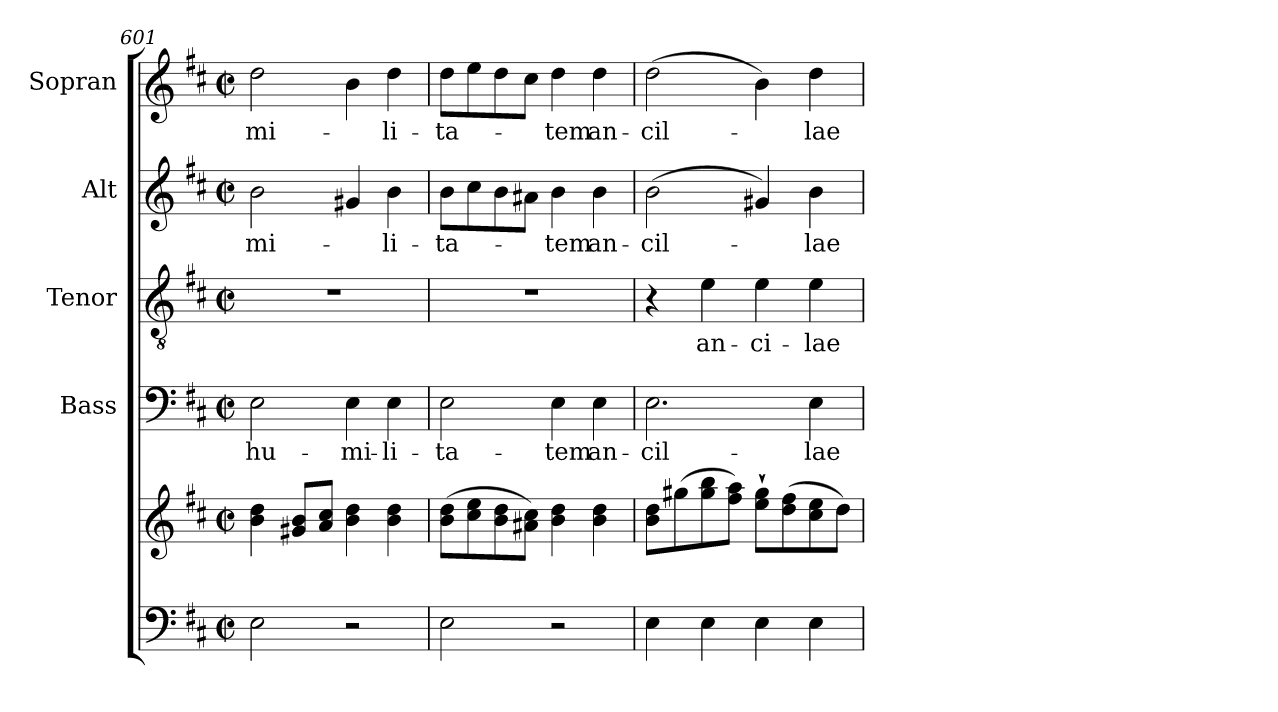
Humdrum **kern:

**kern	**kern	**kern	**text	**kern	**text	**kern	**text	**kern	**text
*part5	*part5	*part4	*part4	*part3	*part3	*part2	*part2	*part1	*part1
*staff6	*staff5	*staff4	*staff4	*staff3	*staff3	*staff2	*staff2	*staff1	*staff1
*	*	*I"Bass	*	*I"Tenor	*	*I"Alt	*	*I"Sopran	*
*	*	*I'B.	*	*I'T.	*	*I'A.	*	*I'S.	*
*clefF4	*clefG2	*clefF4	*	*clefGv2	*	*clefG2	*	*clefG2	*
*k[f#c#]	*k[f#c#]	*k[f#c#]	*	*k[f#c#]	*	*k[f#c#]	*	*k[f#c#]	*
*D:	*D:	*D:	*	*D:	*	*D:	*	*D:	*
*M2/2	*M2/2	*M2/2	*	*M2/2	*	*M2/2	*	*M2/2	*
*met(c|)	*met(c|)	*met(c|)	*	*met(c|)	*	*met(c|)	*	*met(c|)	*
=601	=601	=601	=601	=601	=601	=601	=601	=601	=601
!	!	!	!LO:LY:b	!	!	!	!LO:LY:b	!	!LO:LY:b
2E\	4b\ 4dd\	2E\	hu-	1r	.	2b\	-mi-	2dd\	-mi-
.	8g#X/ 8b/L	.	.	.	.	.	.	.	.
.	8a/ 8cc#/J	.	.	.	.	.	.	.	.
!	!	!	!LO:LY:b	!	!	!	!	!	!
2r	4b\ 4dd\	4E\	-mi-	.	.	4g#X/	.	4b\	.
!	!	!	!LO:LY:b	!	!	!	!LO:LY:b	!	!LO:LY:b
.	4b\ 4dd\	4E\	-li-	.	.	4b\	-li-	4dd\	-li-
=602	=602	=602	=602	=602	=602	=602	=602	=602	=602
!	!	!	!LO:LY:b	!	!	!	!LO:LY:b	!	!LO:LY:b
2E\	(>8b\ 8dd\L	2E\	-ta-	1r	.	8b\L	-ta-	8dd\L	-ta-
.	8cc#\ 8ee\	.	.	.	.	8cc#\	.	8ee\	.
.	8b\ 8dd\	.	.	.	.	8b\	.	8dd\	.
.	8a#X\ 8cc#\J)	.	.	.	.	8a#X\J	.	8cc#\J	.
!	!	!	!LO:LY:b	!	!	!	!LO:LY:b	!	!LO:LY:b
2r	4b\ 4dd\	4E\	-tem	.	.	4b\	-tem	4dd\	-tem
!	!	!	!LO:LY:b	!	!	!	!LO:LY:b	!	!LO:LY:b
.	4b\ 4dd\	4E\	an-	.	.	4b\	an-	4dd\	an-
=603	=603	=603	=603	=603	=603	=603	=603	=603	=603
!	!	!	!LO:LY:b	!	!	!	!LO:LY:b	!	!LO:LY:b
4E\	8b\ 8dd\L	2.E\	-cil-	4r	.	(>2b\	-cil-	(>2dd\	-cil-
.	(>8gg#X\	.	.	.	.	.	.	.	.
!	!	!	!	!	!LO:LY:b	!	!	!	!
4E\	8gg#\ 8bb\	.	.	4e\	an-	.	.	.	.
.	8ff#\ 8aa\J)	.	.	.	.	.	.	.	.
!	!	!	!	!	!LO:LY:b	!	!	!	!
4E\	8ee\`> 8gg#\`>L	.	.	4e\	-ci-	4g#X/)	.	4b\)	.
.	(>8dd\ 8ff#\	.	.	.	.	.	.	.	.
!	!	!	!LO:LY:b	!	!LO:LY:b	!	!LO:LY:b	!	!LO:LY:b
4E\	8cc#\ 8ee\	4E\	-lae	4e\	-lae	4b\	-lae	4dd\	-lae
.	8dd\J)	.	.	.	.	.	.	.	.
=	=	=	=	=	=	=	=	=	=
*-	*-	*-	*-	*-	*-	*-	*-	*-	*-
